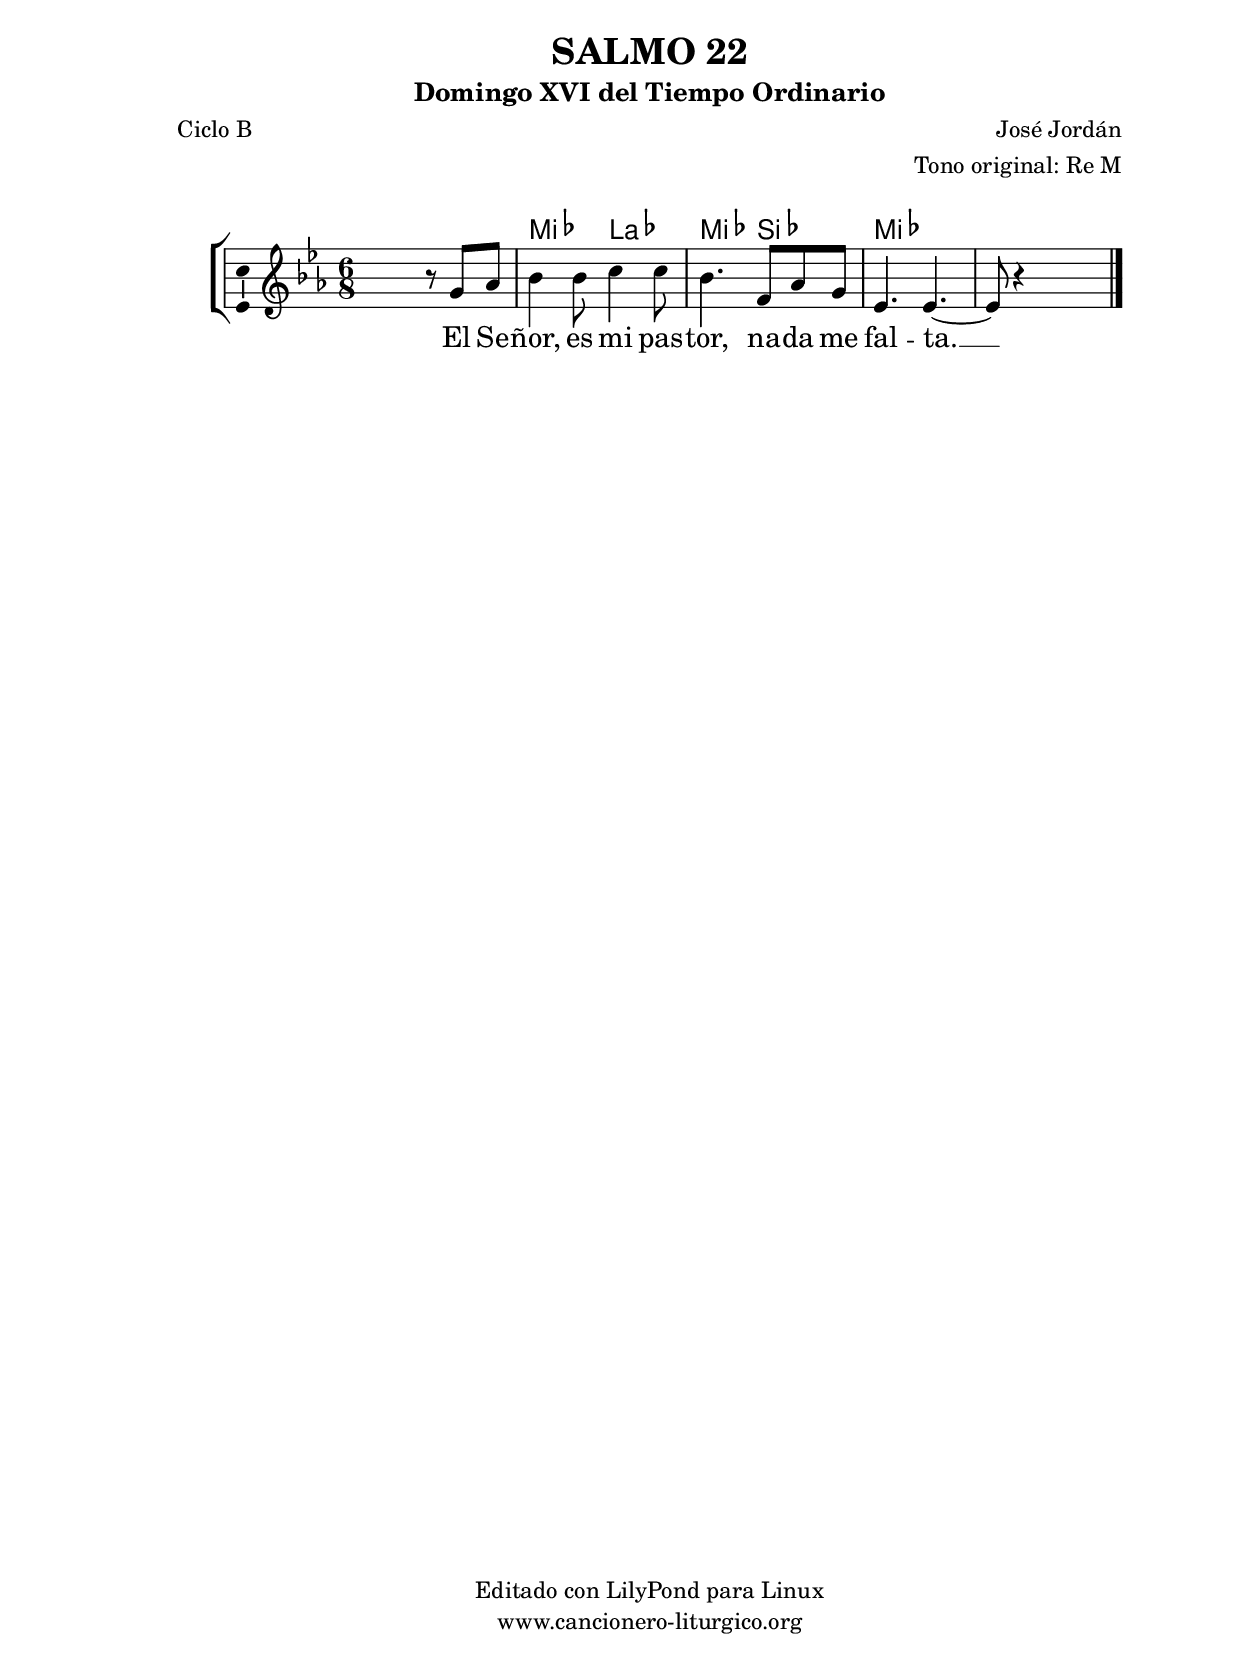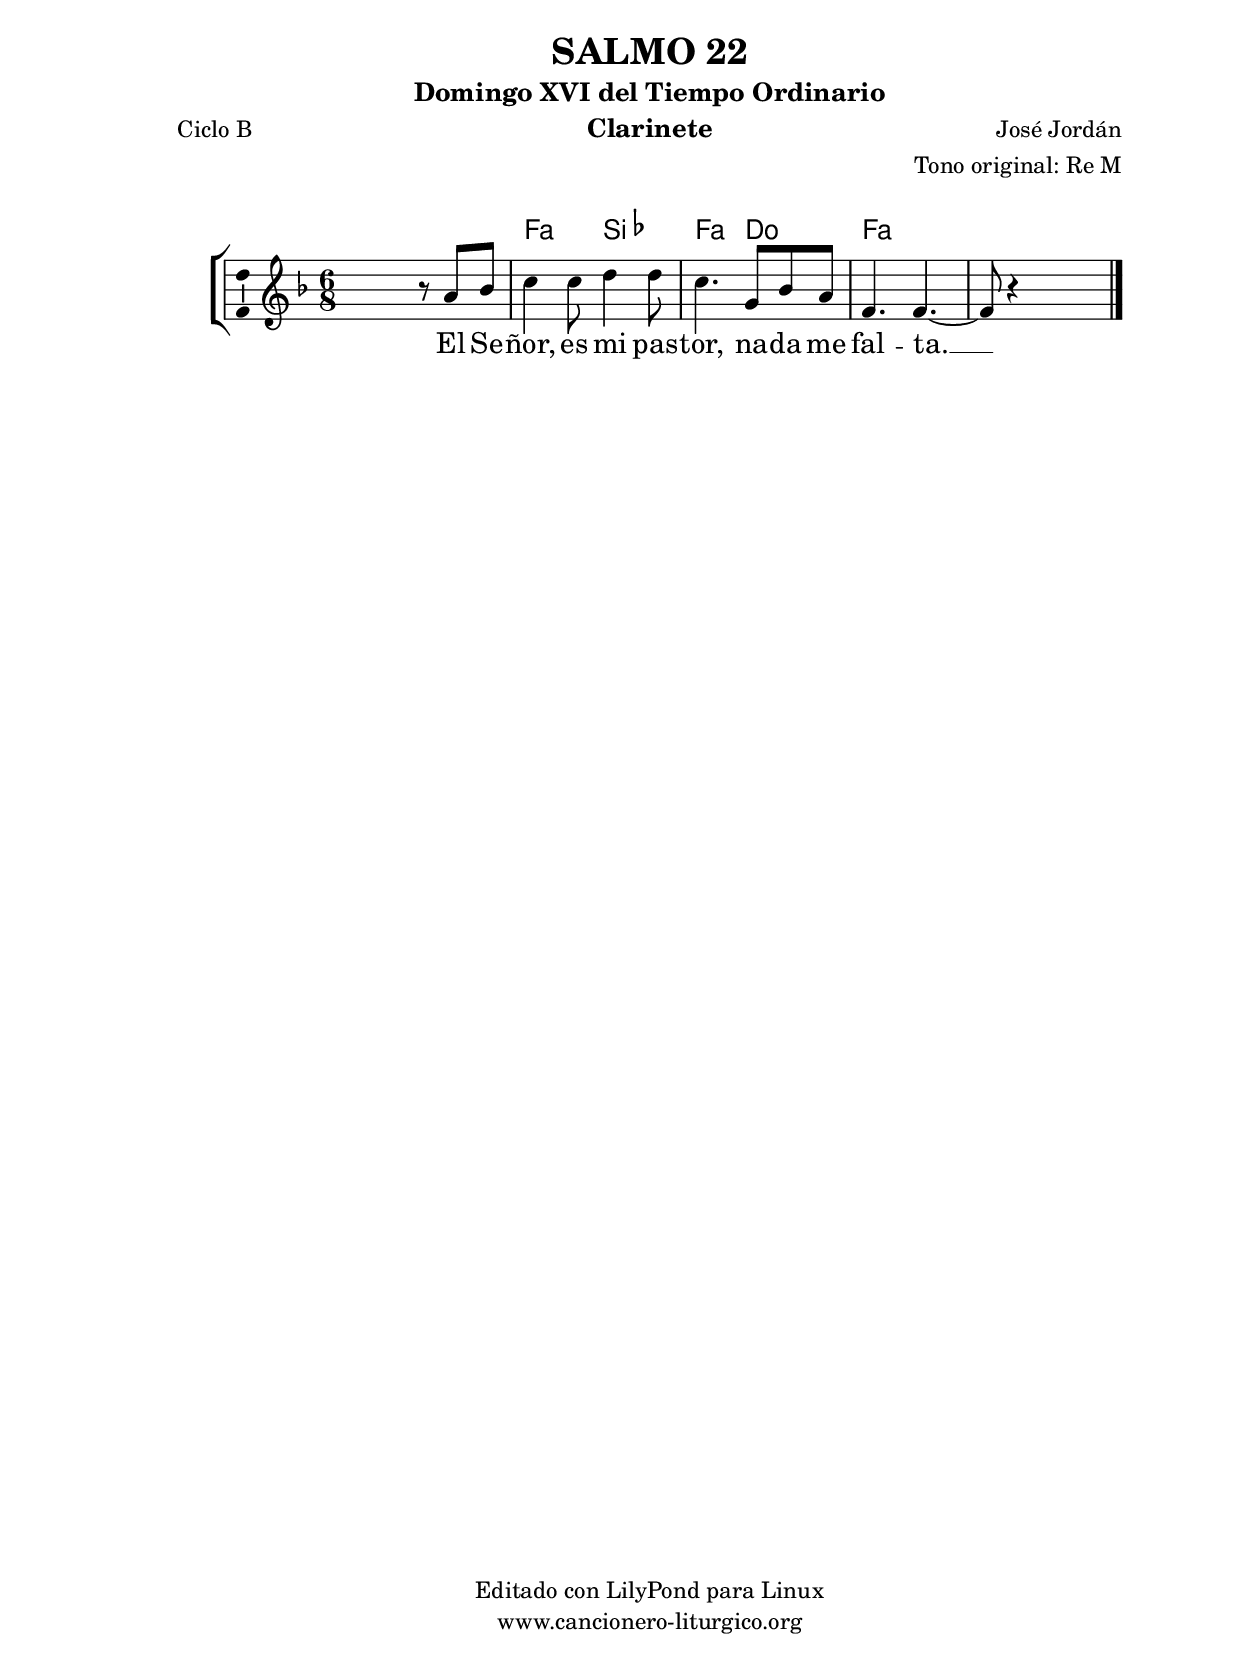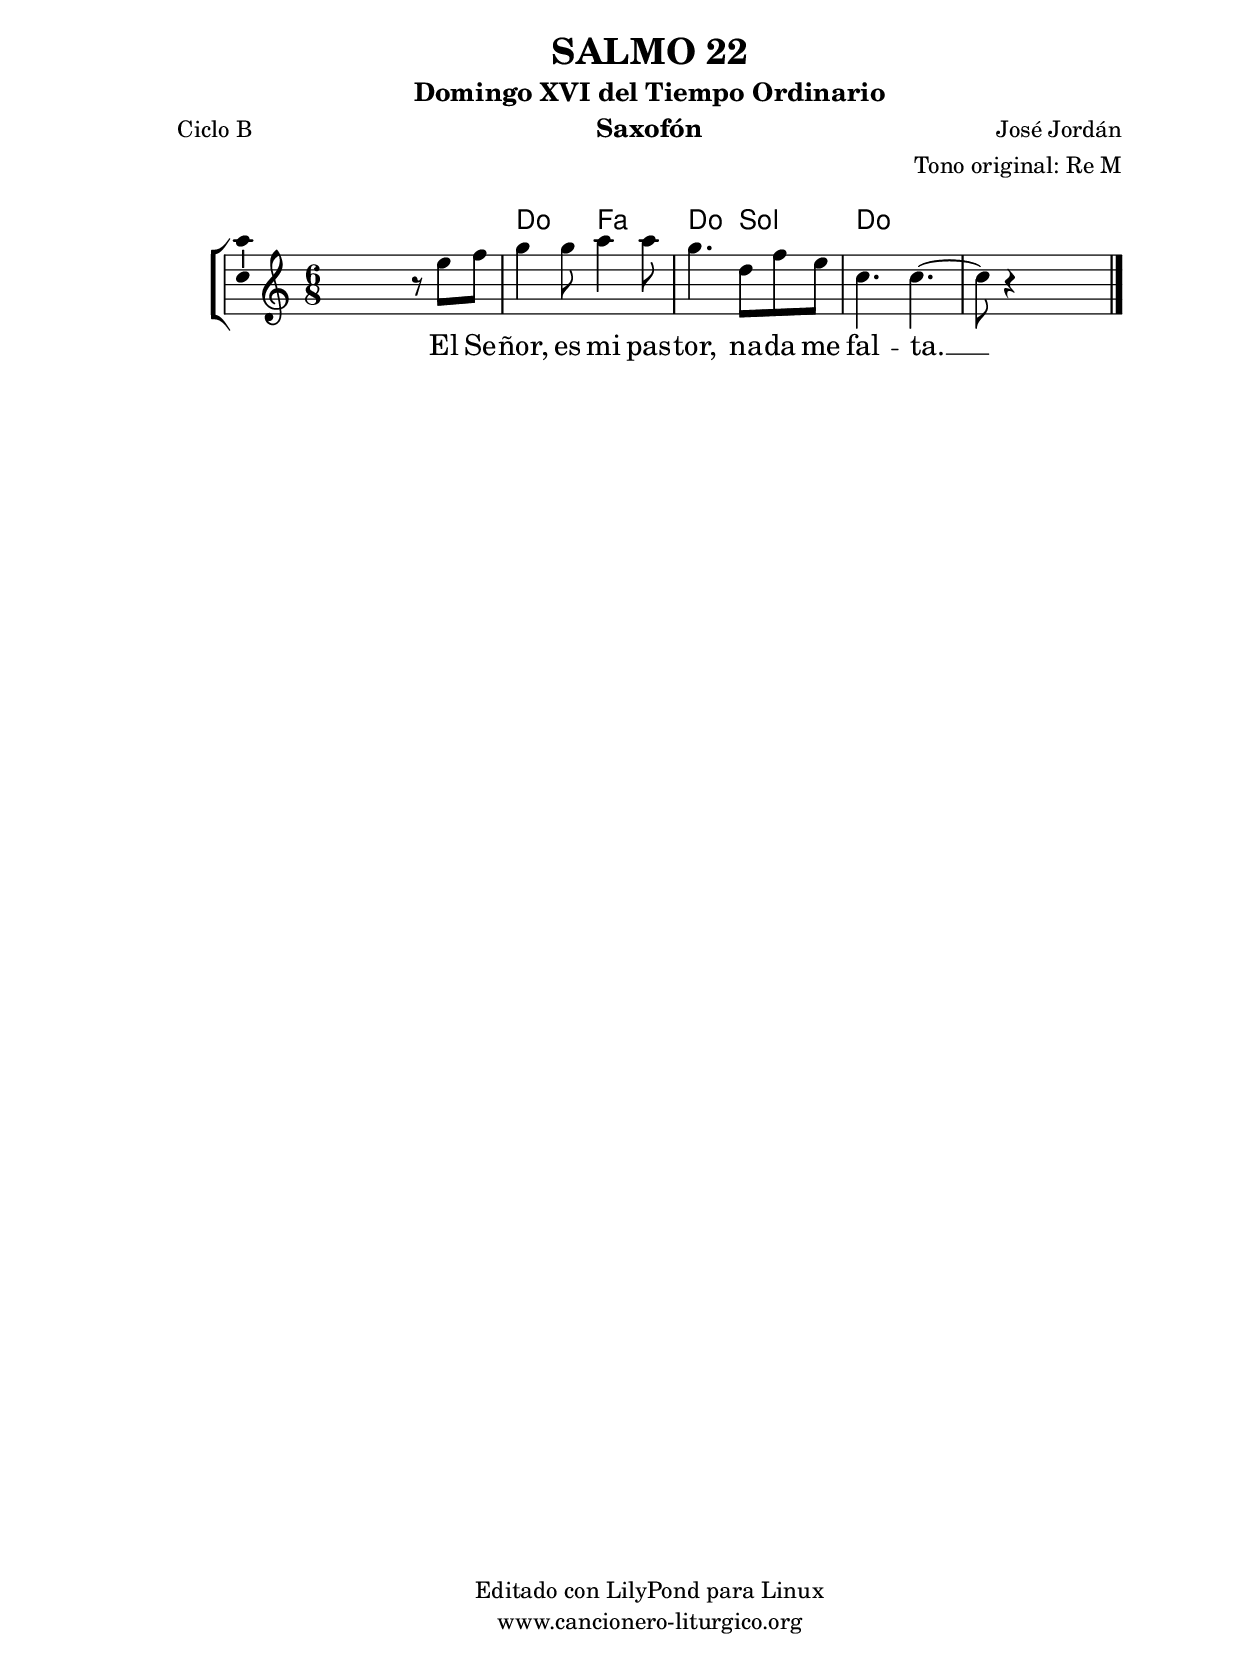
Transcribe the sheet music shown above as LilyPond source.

%
%para convertir .midi en .wav:
%timidity filename.midi -Ow -o finename.wav
%
%
%Para convertir de .wav a .mp3:
%lame -h -m j filename.wav
%
%
%para escuchar el midi:
%timidity nombrefichero.midi
%


%versión de lilypond para la que se ha escrito esta partitura:
\version "2.16.0"

	%Tamaño papel
	#(set-default-paper-size "a4")
	%Tamaño partitura
	#(set-global-staff-size 20)
	%No responde al pulsar sobre una nota
	#(ly:set-option 'point-and-click #f)

%parámetros del encabezamiento:
\header {
	title = "SALMO 22"
	subtitle = "Domingo XVI del Tiempo Ordinario"
	composer = "José Jordán"
	poet = "Ciclo B"
	meter = ""
	arranger = "Tono original: Re M"
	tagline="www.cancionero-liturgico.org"
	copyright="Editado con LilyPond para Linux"
	}

%parámetros asociados al papel:
\paper  {
	oddHeaderMarkup = \markup {\fill-line { \on-the-fly #not-first-page \fromproperty #'header:title \on-the-fly #not-first-page \fromproperty #'header:composer }}
	evenHeaderMarkup = \markup {\fill-line { \fromproperty #'header:composer \fromproperty #'header:title }}
	#(set-paper-size "a4")
	print-page-number = ##f
	first-page-number = 1
	print-first-page-number = ##f
%	head-separation = 3.0 \cm
	top-margin = 2.0 \cm
	bottom-margin = 0.5\cm
%%%	bottom-margin = -1.0\cm
	left-margin = 3.0 \cm
	line-width = 16.0 \cm 
	indent = 8\mm
	interscoreline = 2.\mm
	between-system-space = 15\mm
%	para que las partituras no llenen la hoja:
	ragged-bottom = ##t
%	idem para la última hoja:
	ragged-last-bottom = ##f
%	para que las partituras llenen el ancho del papel:
	ragged-last = ##f
	after-title-space = 2.5 \cm
%page-count=1
%system-count=8

	%Flexible Vertical Spacing
%	markup-markup-spacing =
%	#'((basic-distance . 15) (minimum-distance . 15) (padding . 3))
	markup-system-spacing =
	#'((basic-distance . 15) (minimum-distance . 15) (padding . 3))
	system-system-spacing =
	#'((basic-distance . 15) (minimum-distance . 15) (padding . 3))
	score-system-spacing =
	#'((basic-distance . 15) (minimum-distance . 15) (padding . 5))
%	top-system-spacing = % header
%	#'((basic-distance . 8) (minimum-distance . 0) (padding . 3))
%	top-markup-spacing =
%	#'((basic-distance . 20) (minimum-distance . 20) (padding . 3))
	last-bottom-spacing = % footer
	#'((basic-distance . 5) (minimum-distance . 5) (padding . 3))
%	score-markup-spacing =
%	#'((basic-distance . 16) (minimum-distance . 13) (padding . 3))

	}


%parámetros que afectan a toda la partitura:
global =  {
	%clave de sol (G):
	\clef G
	%armadura:
	\transpose d ees
	\key d \major
	\tempo 4.=60
	\set Score.tempoHideNote = ##t
	}


acordes = {
	\italianChords
	\chordmode {
	\transpose d ees
{

s2.
d4. g d a d s d s

	}
	}
}

melodia = 
	\transpose d ees
{
	\relative c'{

	\time 6/8

s4. r8 fis8 g
a4 a8 b4 b8
a4. e8 g fis
d4. d~
d8 r4 s4.

	\bar "|."
	}
	}


texto = \lyricmode {
El Se -- ñor, es mi pas -- tor, na -- da me fal -- ta. __
	}


acordesStaff = \context ChordNames = acordesStaff <<
	\set chordChanges = ##t
	\acordes
	>>


vozStaff = \context Voice = vozStaff
\with {\consists "Ambitus_engraver"}
<<
%	\set Staff.instrumentName = ""
%	\set Staff.shortInstrumentName = ""
%	\set Staff.midiInstrument = #"clarinet"
%	\set Staff.midiInstrument = #"cello"
%	\set Staff.midiInstrument = #"flute"
	\set Staff.midiInstrument = #"electric guitar (jazz)"
%	\set Staff.midiInstrument = #"english horn"
%	\set Staff.midiInstrument = #"violin"
%	\set Staff.midiInstrument = #"glockenspiel"
	\set Staff.midiMinimumVolume = #0.7
	\set Staff.midiMaximumVolume = #0.9
	\global
	\melodia
	>>


textoStaff = \context Lyrics = textoStaff <<
	\lyricsto vozStaff \texto
	>>

\book {
	\score {
		\context ChoirStaff {
			\override StaffGroup.SystemStartBracket #'collapse-height = #1
			\override Score.SystemStartBar #'collapse-height = #1
			<<
			\acordesStaff
			\vozStaff
			\textoStaff
			>>
			}
		\layout {
	    		\context {
				\Lyrics
				\override LyricText #'font-size = #2
				}
	   		 \context {
				\Score
				%fontSize = #3
				\override StaffSymbol #'staff-space = #(magstep +3)
				%\override Beam #'thickness = #0.55
				%\override SpacingSpanner #'spacing-increment = #1.0
				%\override Slur #'height-limit = #1.5
				}
			}
		}
	\score {
		\unfoldRepeats
		\context ChoirStaff {
			<<
			\acordesStaff
			\vozStaff
			>>
			}
		\midi {
	  		\context {
	  			\Score
				tempoWholesPerMinute = #(ly:make-moment 70 4)
				}
			}
		}
	}

%Partitura para clarinete
#(define output-suffix "C")
\book {
	\header{
		instrument = "Clarinete"
		}
	\score {
		\context ChoirStaff {
			\override StaffGroup.SystemStartBracket #'collapse-height = #1
			\override Score.SystemStartBar #'collapse-height = #1
\transpose c d
			<<
			\acordesStaff
			\vozStaff
			\textoStaff
			>>
			}
		\layout {
	    		\context {
				\Lyrics
				\override LyricText #'font-size = #2
				}
	   		 \context {
				\Score
				%fontSize = #3
				\override StaffSymbol #'staff-space = #(magstep +3)
				%\override Beam #'thickness = #0.55
				%\override SpacingSpanner #'spacing-increment = #1.0
				%\override Slur #'height-limit = #1.5
				}
			}
		}
	}

%Partitura para saxofón
#(define output-suffix "S")
\book {
	\header{
		instrument = "Saxofón"
		}
	\score {
		\context ChoirStaff {
			\override StaffGroup.SystemStartBracket #'collapse-height = #1
			\override Score.SystemStartBar #'collapse-height = #1
\transpose c a
			<<
			\acordesStaff
			\vozStaff
			\textoStaff
			>>
			}
		\layout {
	    		\context {
				\Lyrics
				\override LyricText #'font-size = #2
				}
	   		 \context {
				\Score
				%fontSize = #3
				\override StaffSymbol #'staff-space = #(magstep +3)
				%\override Beam #'thickness = #0.55
				%\override SpacingSpanner #'spacing-increment = #1.0
				%\override Slur #'height-limit = #1.5
				}
			}
		}
	}

